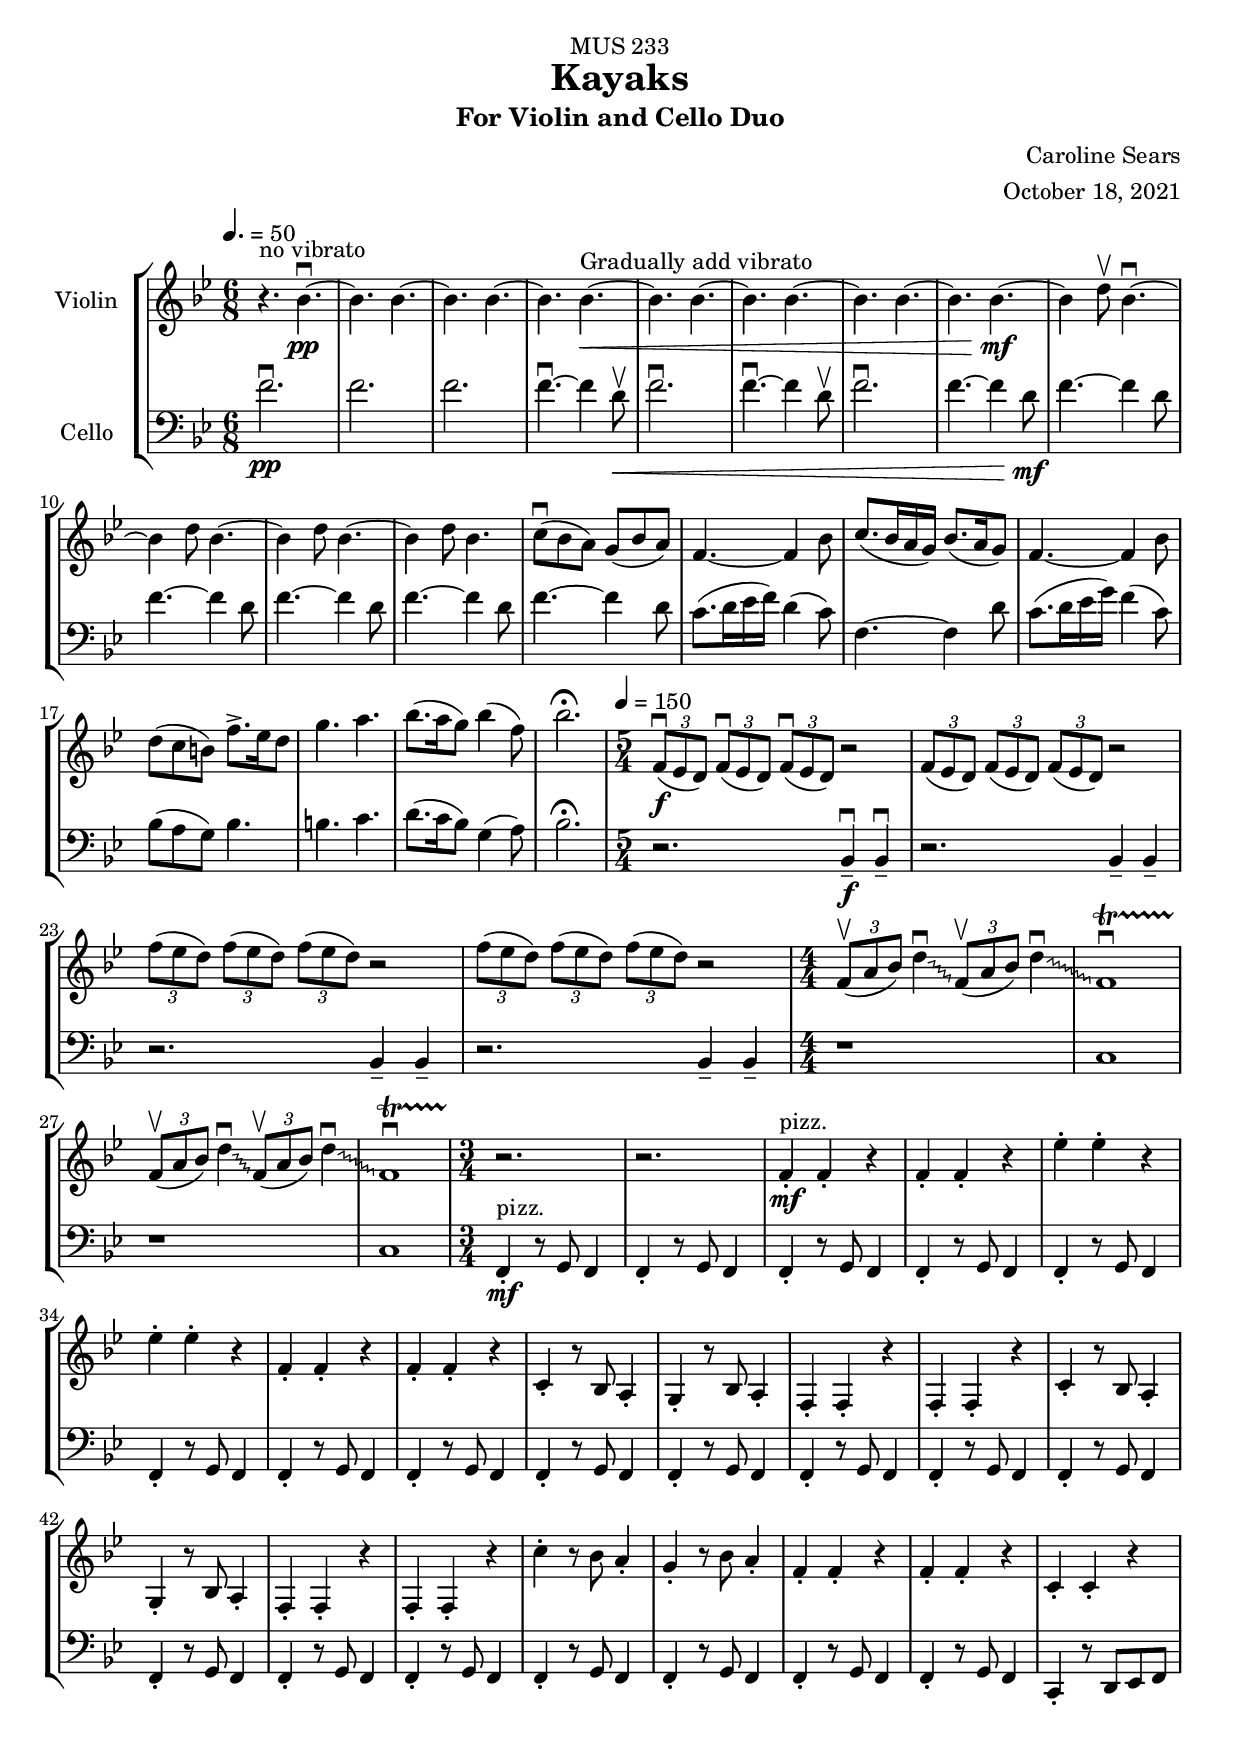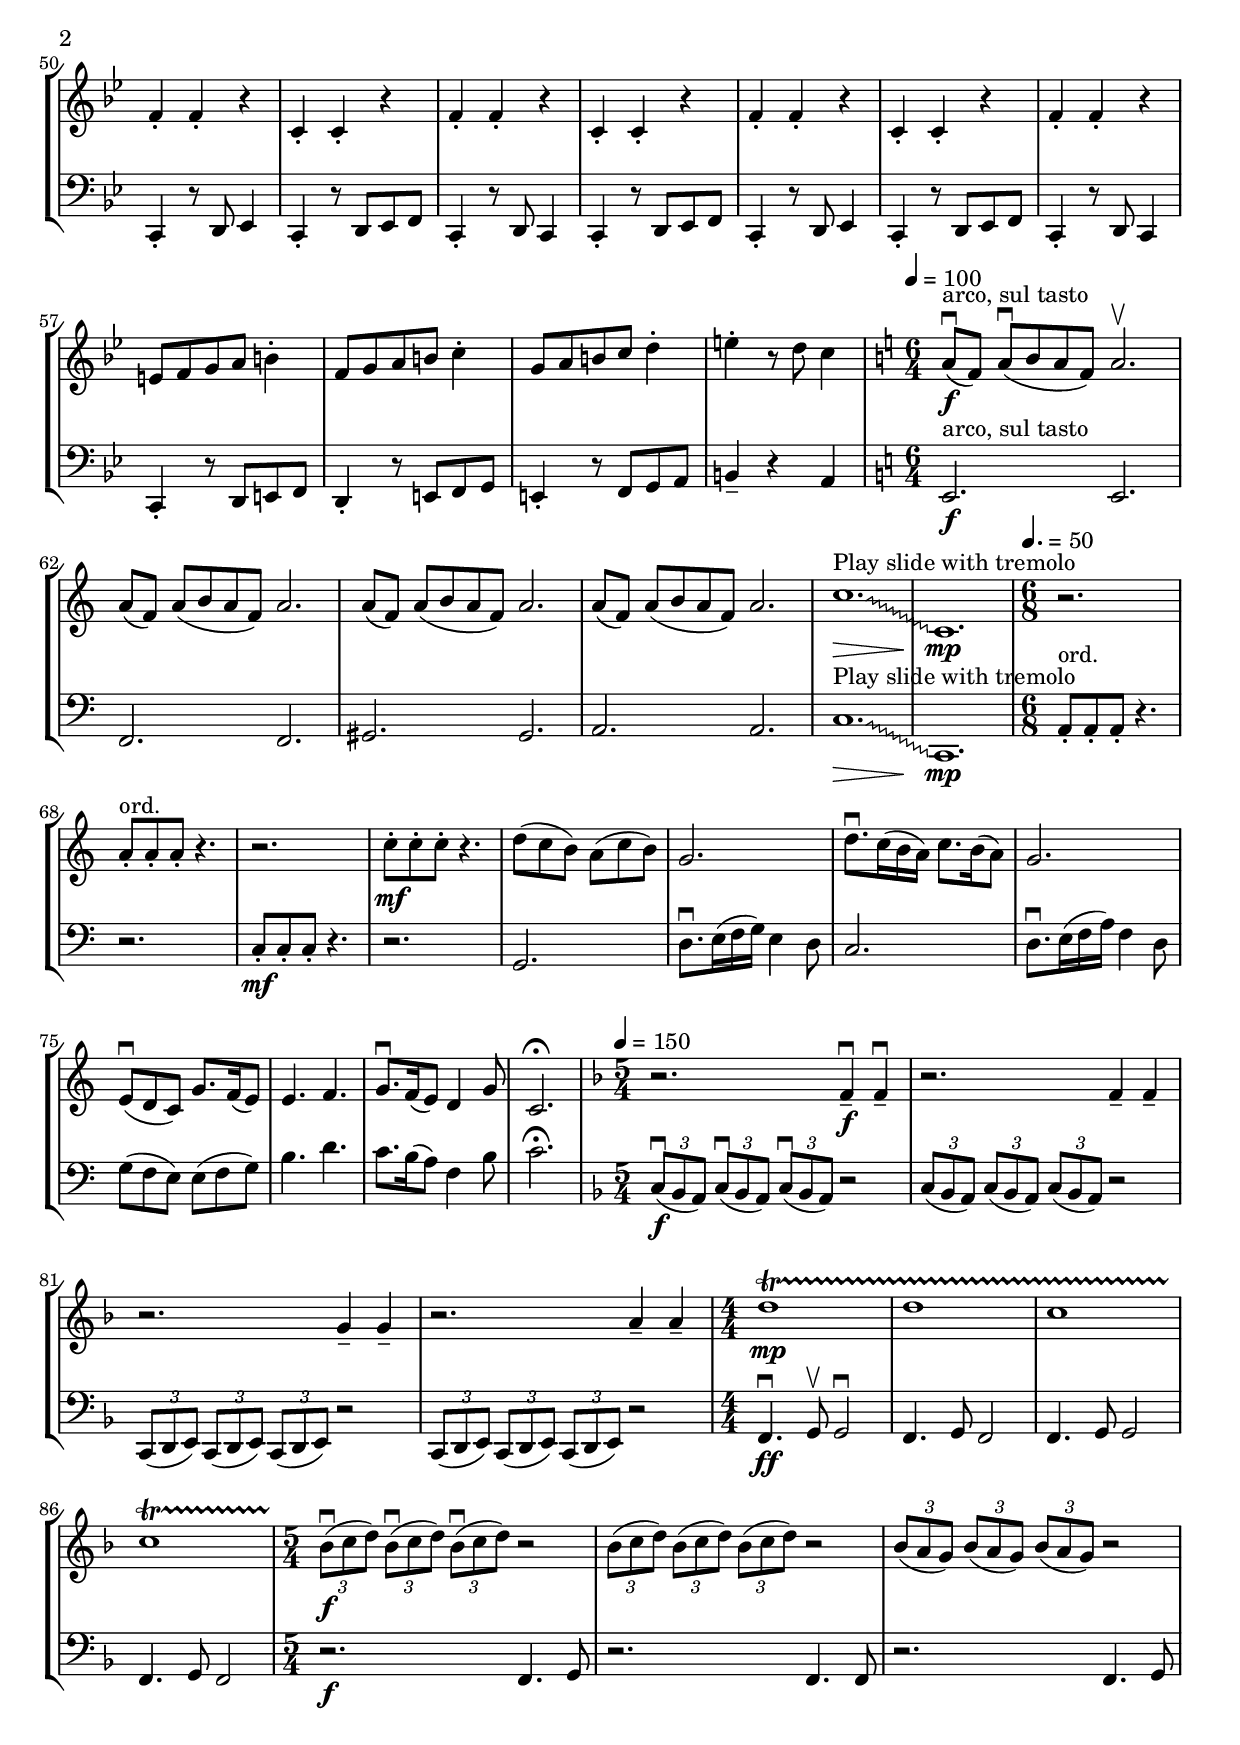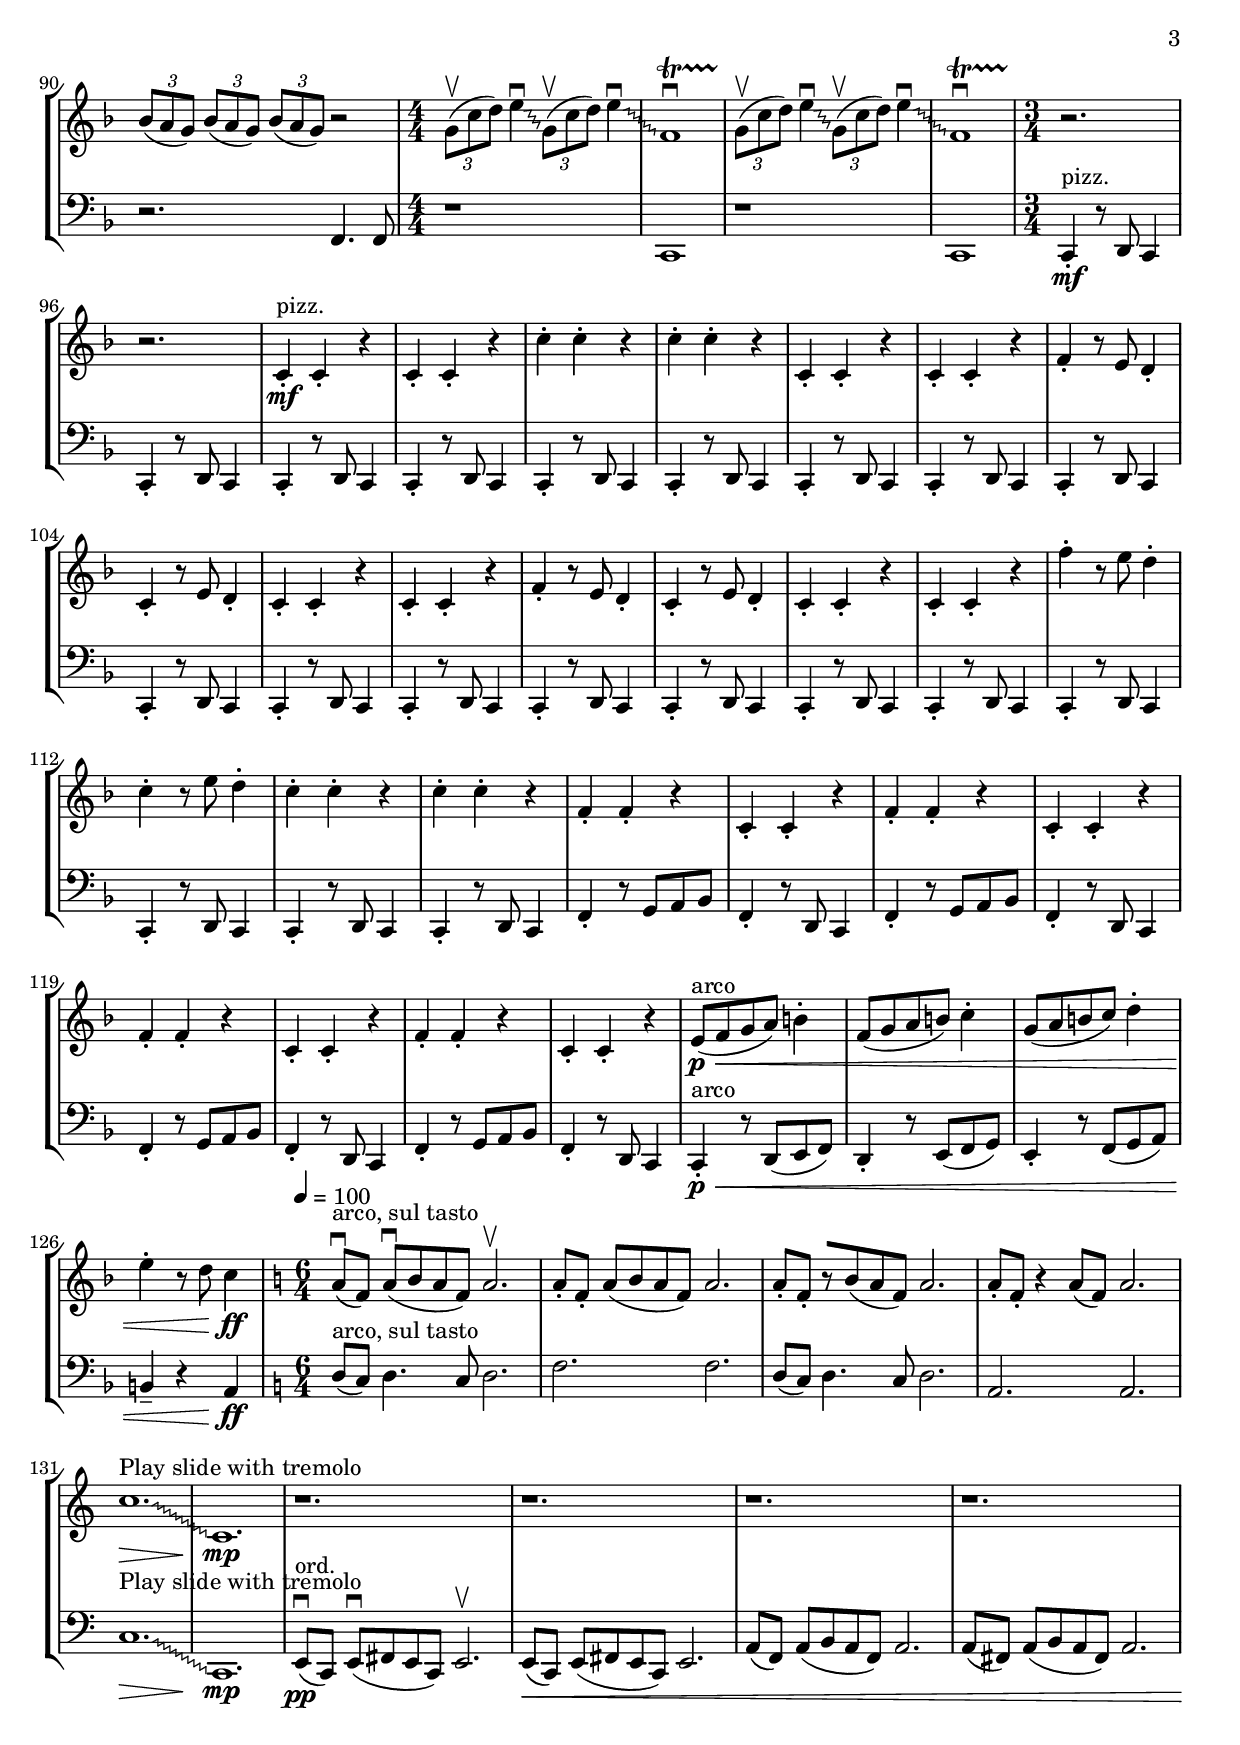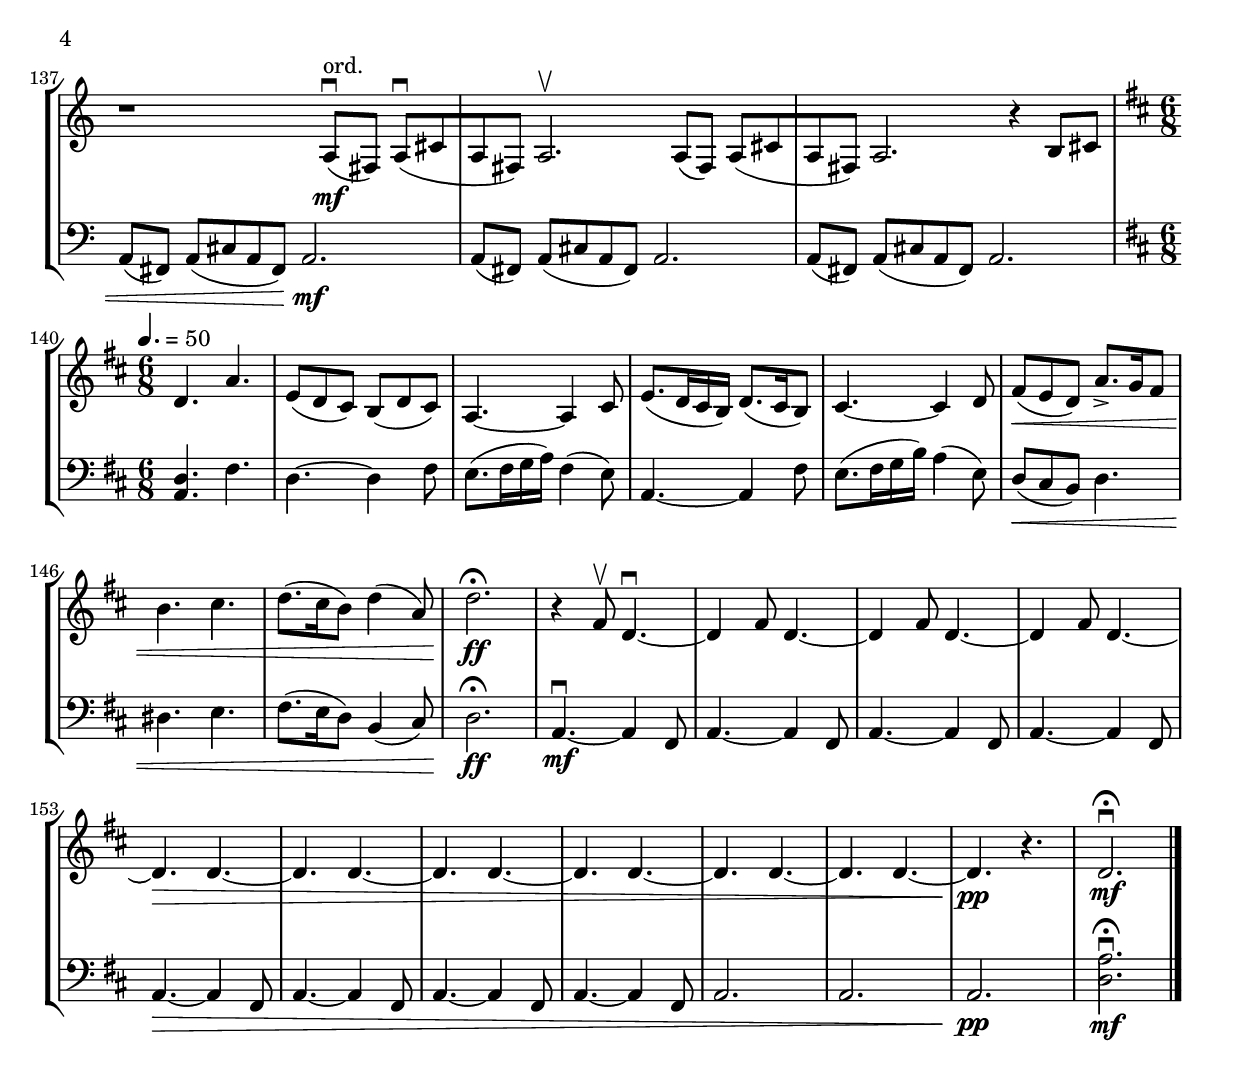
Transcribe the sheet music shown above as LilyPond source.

\header {
    title = "Kayaks"
    subtitle = "For Violin and Cello Duo"
    dedication = "MUS 233"
    composer = "Caroline Sears"
    arranger = "October 18, 2021"

      % The following fields are centered at the bottom
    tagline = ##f


} %make this composition feel like a journey
\score {
% violin code
  \new StaffGroup <<
    \new Staff \with { instrumentName = "Violin" }
      \relative c'' {
      %A section
      \time 6/8
      \key bes \major
      \tempo 4. = 50 
      %bars1-8
       r4.^\markup "no vibrato" bes4.\downbow~\pp| bes4. bes4.~| bes4. bes~| bes bes~\<^\markup "Gradually add vibrato"|
       bes4. bes4.~| bes4. bes~| bes4. bes4.~| bes bes~\!\mf |
       %bars 9-16
       bes4 d8\upbow bes4.\downbow~|bes4 d8 bes4.~|bes4 d8 bes4.~ |bes4 d8 bes4.|
       c8\downbow (bes a) g (bes a) | f4.~f4 bes8| c8. (bes16 a g) bes8. (a16 g8) | f4.~f4 bes8|
       %bars 17-20
       d8 (c b) f'8.\accent ees16 d8 | g4. a4. | bes8. (a16 g8) bes4 (f8) | bes2.\fermata
      %%%%%%%%%%%%%%%%%%%%%%%%%%%%%
      %B Section
      \tempo 4 = 150
      \time 5/4
      %bars 21-24
      \tuplet 3/2 {f,8\downbow\f (ees d)} \tuplet 3/2 {f\downbow (ees d)}  \tuplet 3/2 {f\downbow (ees d)} r2 |
      \tuplet 3/2 {f8 (ees d)} \tuplet 3/2 {f (ees d)}  \tuplet 3/2 {f (ees d)} r2 |
      \tuplet 3/2 {f'8 (ees d)} \tuplet 3/2 {f (ees d)}  \tuplet 3/2 {f (ees d)} r2 |
      \tuplet 3/2 {f8 (ees d)} \tuplet 3/2 {f (ees d)}  \tuplet 3/2 {f (ees d)} r2 |
      % bars 25-28
      \numericTimeSignature \time 4/4
      \override Glissando.style = #'zigzag
      \tuplet 3/2 {f,8\upbow (a bes)} d4\downbow\glissando \tuplet 3/2 {f,8\upbow (a bes)} d4\downbow\glissando 
      f,1\downbow\startTrillSpan|
      \tuplet 3/2 {f8\stopTrillSpan\upbow (a bes)} d4\downbow\glissando \tuplet 3/2 {f,8\upbow (a bes)} d4\downbow\glissando 
      f,1\downbow\startTrillSpan|
      %%%%%%%%%%%%%%%%%%%%%%%%%%%%%%%%
        % C Section
      %bars 29-32
      \time 3/4
      r2.\stopTrillSpan | r | f4^"pizz."\staccato\mf f\staccato r |f4\staccato f\staccato r |
      %bars 33-36
      ees'\staccato ees\staccato r| ees\staccato ees\staccato r| f,4\staccato f\staccato r |f4\staccato f\staccato r |
      %bars 37-40
      c\staccato r8 bes a4\staccato | g\staccato r8 bes a4\staccato |f4\staccato f\staccato r |f4\staccato f\staccato r |
      %bars 41-44
      c'\staccato r8 bes a4\staccato | g\staccato r8 bes a4\staccato |f4\staccato f\staccato r |f4\staccato f\staccato r |
      %bars 45-48
      c''\staccato r8 bes a4\staccato | g\staccato r8 bes a4\staccato |f4\staccato f\staccato r |f4\staccato f\staccato r |
      %bars 49-52
      c4\staccato c\staccato r |f4\staccato f\staccato r |c4\staccato c\staccato r |f4\staccato f\staccato r |
      %bars 49-52
      c4\staccato c\staccato r |f4\staccato f\staccato r |c4\staccato c\staccato r |f4\staccato f\staccato r |
      %bars 57-60
      e8 f g a b4\staccato |f8 g a b c4\staccato |g8 a b c d4\staccato | e4\staccato r8 d c4 |
      %%%%%%%%%%%%%%%%%%%%%%%%%%%%%%%%%
      %D Section
      \time 6/4
      \key a \minor
      \tempo 4 = 100
      %bars 61- 64
      a8^"arco, sul tasto"\downbow\f [(f)] a\downbow [(b a f)] a2.\upbow |a8 [(f)] a [(b a f)] a2. | 
      a8 [(f)] a [(b a f)] a2. |a8 [(f)] a [(b a f)] a2. |
      %bars 65-68
       c1.\glissando^\markup "Play slide with tremolo"\> | c,\!\mp |
       \time 6/8
       \tempo 4. = 50
        r2.| a'8\staccato^\markup "ord." a\staccato a\staccato r4. |
        r2. |c8\staccato\mf c\staccato c\staccato r4. |
      %bars 69-72
      d8 (c b) a (c b)| g2.| d'8.\downbow c16 (b a) c8. b16 (a8)| g2. | e8\downbow (d c) g'8. f16 (e8)| e4. f |g8.\downbow f16 (e8) d4 g8 |c,2.\fermata |
     %%%%%%%%%%%%%%%%%%%%%%%%%%%%%%%%%%%%%
      %B' Section 
      %bars 73-76
       \key f \major
       \time 5/4
       \tempo 4 =150
      r2. f4\tenuto\downbow\f f4\downbow\tenuto |r2. f4\tenuto f4\tenuto |
      r2. g4\tenuto g4\tenuto |r2. a4\tenuto a4\tenuto |
      %bars 77-80
      \time 4/4
      d1\startTrillSpan\mp | d1 | c1 | c1 |
      %bars 81-84
      \time 5/4
      \tuplet 3/2 {bes8\stopTrillSpan\downbow\f(c d)} \tuplet 3/2 {bes\downbow (c d)}  \tuplet 3/2 {bes\downbow (c d)} r2 |
      \tuplet 3/2 {bes8(c d)} \tuplet 3/2 {bes (c d)}  \tuplet 3/2 {bes (c d)} r2 |
      \tuplet 3/2 {bes8(a g)} \tuplet 3/2 {bes (a g)}  \tuplet 3/2 {bes (a g)} r2 |
      \tuplet 3/2 {bes8(a g)} \tuplet 3/2 {bes (a g)}  \tuplet 3/2 {bes (a g)} r2 |
      %bars 85-88
      \time 4/4
      \tuplet 3/2 {g8\upbow (c d)} e4\downbow\glissando \tuplet 3/2 {g,8\upbow (c d)} e4\downbow\glissando 
      f,1\downbow\startTrillSpan|
      \tuplet 3/2 {g8\stopTrillSpan\upbow (c d)} e4\downbow\glissando \tuplet 3/2 {g,8\upbow (c d)} e4\downbow\glissando 
      f,1\downbow\startTrillSpan|
      %%%%%%%%%%%%%%%%%%%%%%%%
      %C' Section
      \time 3/4
      %Bars 89-92
      r2.\stopTrillSpan | r | c4^"pizz."\staccato\mf c\staccato r |c4\staccato c\staccato r |
      %bars 93-96
      c'\staccato c\staccato r| c\staccato c\staccato r| c,4\staccato c\staccato r |c4\staccato c\staccato r |
      %bars 97-100
      f\staccato r8 e d4\staccato | c\staccato r8 e d4\staccato |c4\staccato c\staccato r |c4\staccato c\staccato r |
      %bars 101-104
      f\staccato r8 e d4\staccato | c\staccato r8 e d4\staccato |c4\staccato c\staccato r |c4\staccato c\staccato r |
      %bars 105-108
      f'\staccato r8 e d4\staccato | c\staccato r8 e d4\staccato |c4\staccato c\staccato r |c4\staccato c\staccato r |
      %bars 109-112
      f,4\staccato f\staccato r |c4\staccato c\staccato r |f4\staccato f\staccato r |c4\staccato c\staccato r |
      %bars 113-116
      f4\staccato f\staccato r |c4\staccato c\staccato r |f4\staccato f\staccato r |c4\staccato c\staccato r |
      %bars 117-120
      e8^"arco"\p\< (f g a) b4\staccato |f8 (g a b) c4\staccato |g8 (a b c) d4\staccato | e4\staccato r8 d c4\!\ff |
      %%%%%%%%%%%%%%%%%%%%%%%%%%
      %D' Section (climax)
      \time 6/4
      \key a \minor
      \tempo 4 = 100
      %bars 121-124
      a8^"arco, sul tasto"\downbow [(f)] a\downbow [(b a f)] a2.\upbow |
      a8\staccato [f\staccato] a [(b a f)] a2. | 
      a8\staccato [f\staccato] r [b (a f)] a2. |
      a8\staccato [f\staccato] r4  a8 (f) a2. |
      %bars 125-128
       c1.\glissando^\markup "Play slide with tremolo"\> | c,\!\mp | 
      %bars 129-132
      r1. |r |r |r |
      %bars 132-135
      r1 a8^"ord."\mf\downbow ([fis]) a\downbow [(cis |
      a fis)] a2.\upbow a8 ([fis]) a [(cis |
       a fis)] a2. r4 b8 cis |
       \key d \major
       \time 6/8
       \tempo 4. = 50
       d4. a' |
       %bars 136-139
       e8 (d cis) b (d cis) |a4.~a4 cis8 | e8. (d16 cis b) d8. (cis16 b8) | cis4.~cis4 d8 |
       %bars 140-143
       fis8\< (e d) a'8.\accent g16 fis8 | b4. cis4. | d8. (cis16 b8) d4 (a8) | d2.\!\ff\fermata
      %%%%%%%%%%%%%%%%%
      %Outro
      %bars 144-147
      r4 fis,8\upbow d4.\downbow~|d4 fis8 d4.~ |d4 fis8 d4.~ |d4 fis8 d4.~ |
      %bars 148-151
      d4.\> d4.~| d4. d~|d4. d4.~| d4. d~|
      %bars 152-155
      d4. d4.~| d4. d~|d4.\!\pp r4.|d2.\mf\fermata\downbow \bar "|."
      }
    


%cello code
    \new Staff \with { instrumentName = "Cello" }
      \relative c' { 
      \clef "bass"
      %A section
      \time 6/8
      \key bes \major
      \tempo 4. = 50
      %bars 1-8
      f2.\downbow\pp |f |f |f4.\downbow~f4 d8\upbow\< |
      f2.\downbow|f4.\downbow~f4 d8\upbow |f2.\downbow|f4.~f4 d8\!\mf |
      %bars 9-16
      f4.~f4 d8 |f4.~f4 d8 |f4.~f4 d8 |f4.~f4 d8 |
      f4.~f4 d8 | c8. (d16 ees16 f) d4 (c8) |f,4.~f4 d'8 |c8. (d16 ees16 g) f4 (c8) |
      %bars 17-20
      bes8 (a g) bes4. | b4. c4. | d8. (c16 bes8) g4 (a8) |bes2.\fermata|
      %%%%%%%%%%%%%%%%%%%%%%%%%%%%%%%%%%
      %B section
      \tempo 4 = 150
      \time 5/4
      %bars 21-24
      r2. bes,4\tenuto\downbow\f bes4\downbow\tenuto |r2. bes4\tenuto bes4\tenuto |
      r2. bes4\tenuto bes4\tenuto |r2. bes4\tenuto bes4\tenuto |
      %bars 25-28
      \numericTimeSignature \time 4/4
      r1|c1|r1|c1
      %%%%%%%%%%%%%%%%%%%%%%%%%%%%%%%%%%%
      %C Section
      \time 3/4
      %bars 29-32
      f,4\staccato^"pizz."\mf r8 g f4 |f4\staccato r8 g f4 |f4\staccato r8 g f4 |f4\staccato r8 g f4 |
      %bars 33-36
      f4\staccato r8 g f4 |f4\staccato r8 g f4 |f4\staccato r8 g f4 |f4\staccato r8 g f4 |
      %bars 37-40
      f4\staccato r8 g f4 |f4\staccato r8 g f4 |f4\staccato r8 g f4 |f4\staccato r8 g f4 |
      %bars 41-44
      f4\staccato r8 g f4 |f4\staccato r8 g f4 |f4\staccato r8 g f4 |f4\staccato r8 g f4 |
      %bars 45-48
      f4\staccato r8 g f4 |f4\staccato r8 g f4 |f4\staccato r8 g f4 |f4\staccato r8 g f4 |
      %bars 49-52
      c4\staccato r8 d8 ees f|c4\staccato r8 d ees4 | c4\staccato r8 d8 ees f|c4\staccato r8 d c4 |
      %bars 53-56
      c4\staccato r8 d8 ees f|c4\staccato r8 d ees4 | c4\staccato r8 d8 ees f|c4\staccato r8 d c4 |   
      %bars 57-60
       c4\staccato r8 d8 e f| d4\staccato r8 e f g|  e4\staccato r8 f8 g a | b4\tenuto r4 a |
      %%%%%%%%%%%%%%%%%%%%%%%%%%%%%%%%%%
      %D Section (tense)
      \time 6/4
      \key a \minor
      \tempo 4 = 100
      %bars 61-64
      e2.^"arco, sul tasto"\f e2. | f2. f2. | gis2. gis2. | a a |
      %bars 65-68
      \override Glissando.style = #'zigzag
      c1.\glissando^\markup "Play slide with tremolo"\> | c,\!\mp |
      \time 6/8
      \tempo 4. = 50
       a'8\staccato^\markup "ord." a8\staccato a8\staccato r4.| r2. |
       c8\staccato\mf c8\staccato c8\staccato r4.| r2. |
       %bars 69-72
       g2. | d'8.\downbow e16 (f g) e4 d8 | c2. | d8.\downbow e16 (f a) f4 d8 | g8 (f e) e (f g)| b4. d | c8. b16 (a8) f4 b8 |c2.\fermata |
       %%%%%%%%%%%%%%%%%%%%
       %B' Section 
       %bars 73-76
       \key f \major
       \time 5/4
       \tempo 4 =150
       \tuplet 3/2 {c,8\downbow\f (bes a)} \tuplet 3/2 {c\downbow (bes a)}  \tuplet 3/2 {c\downbow (bes a)} r2 |
       \tuplet 3/2 {c8(bes a)} \tuplet 3/2 {c (bes a)}  \tuplet 3/2 {c (bes a)} r2 |
       \tuplet 3/2 {c,8 (d e)} \tuplet 3/2 {c (d e)}  \tuplet 3/2 {c (d e)} r2 |
       \tuplet 3/2 {c8 (d e)} \tuplet 3/2 {c (d e)}  \tuplet 3/2 {c(d e)} r2 |
      %bars 77-80
      \time 4/4
       f4.\downbow\ff g8\upbow g2\downbow | f4. g8 f2 | f4. g8 g2 | f4. g8 f2 |
       %bars 81-84
      \time 5/4
      r2.\f f4. g8 | r2. f4. f8 |r2. f4. g8 |r2. f4. f8 |
      %bars 85-88
      \time 4/4
      r1|c1|r1|c1
      %%%%%%%%%%%%%%%%%%%%%%%%
      %C' Section
      \time 3/4
      %Bars 89-92
      c4\staccato^"pizz."\mf r8 d c4 |c4\staccato r8 d c4 |c4\staccato r8 d c4 |c4\staccato r8 d c4 |
      %bars 93-96
      c4\staccato r8 d c4 |c4\staccato r8 d c4 |c4\staccato r8 d c4 |c4\staccato r8 d c4 |
      %bars 97-100
      c4\staccato r8 d c4 |c4\staccato r8 d c4 |c4\staccato r8 d c4 |c4\staccato r8 d c4 |
      %bars 101-104
      c4\staccato r8 d c4 |c4\staccato r8 d c4 |c4\staccato r8 d c4 |c4\staccato r8 d c4 |
      %bars 105-108
      c4\staccato r8 d c4 |c4\staccato r8 d c4 |c4\staccato r8 d c4 |c4\staccato r8 d c4 |
      %bars 109-112
      f4\staccato r8 g8 a bes|f4\staccato r8 d c4 | f4\staccato r8 g8 a bes|f4\staccato r8 d c4 |
      %bars 113-116
      f4\staccato r8 g8 a bes|f4\staccato r8 d c4 | f4\staccato r8 g8 a bes|f4\staccato r8 d c4 |  
      %bars 117-120
       c4\staccato^"arco"\p\< r8 d8 (e f)| d4\staccato r8 e (f g)|  e4\staccato r8 f8 (g a) | b4\tenuto r4 a\!\ff
       %%%%%%%%%%%%%%%%%%%%%%%%
      %D' Section (climax)
      \time 6/4
      \key a \minor
      \tempo 4 = 100
      %bars 121-124
      d8^"arco, sul tasto" (c) d4. c8 d2. | f2. f2. |d8(c) d4. c8 d2. | a a |
      %bars 125-128
      c1.\glissando^\markup "Play slide with tremolo"\> | c,\!\mp | 
      %bars 129-131
      e8^"ord."\downbow\pp [(c)] e\downbow [(fis e c)] e2.\upbow |
      e8\< [(c)] e[(fis e c)] e2. |
      a8 [(f)] a [(b a f)] a2. | 
      a8 [(fis)] a [(b a fis)] a2. | 
      %bars 132-135
      a8 [(fis)] a [(cis a fis)] a2.\!\mf | 
      a8 [(fis)] a [(cis a fis)] a2. | 
      a8 [(fis)] a [(cis a fis)] a2. | 
      \key d \major
      \time 6/8
      \tempo 4. = 50
      <d a>4. fis |
      %bars 136-139
      d4.~d4 fis8 | e8. (fis16 g16 a) fis4 (e8) |a,4.~a4 fis'8 |e8. (fis16 g16 b) a4 (e8) |
      %bars 140-143
      d8\< (cis b) d4. | dis4. e4. | fis8. (e16 d8) b4 (cis8) |d2.\!\ff\fermata|
      %%%%%%%%%%%%%%%%%
      %Outro
      %bars 144-147
      a4.\downbow\mf~a4 fis8 | a4.~a4 fis8 |a4.~a4 fis8 |a4.~a4 fis8 |
      %bars 148-151
      |a4.\>~a4 fis8| a4.~a4 fis8| a4.~a4 fis8| a4.~a4 fis8 |
      %bars 152-155
      a2. |a |a\!\pp |<d a'>\mf\downbow\fermata \bar "|."
      }
  >>
  \layout { }
  \midi { }
}
